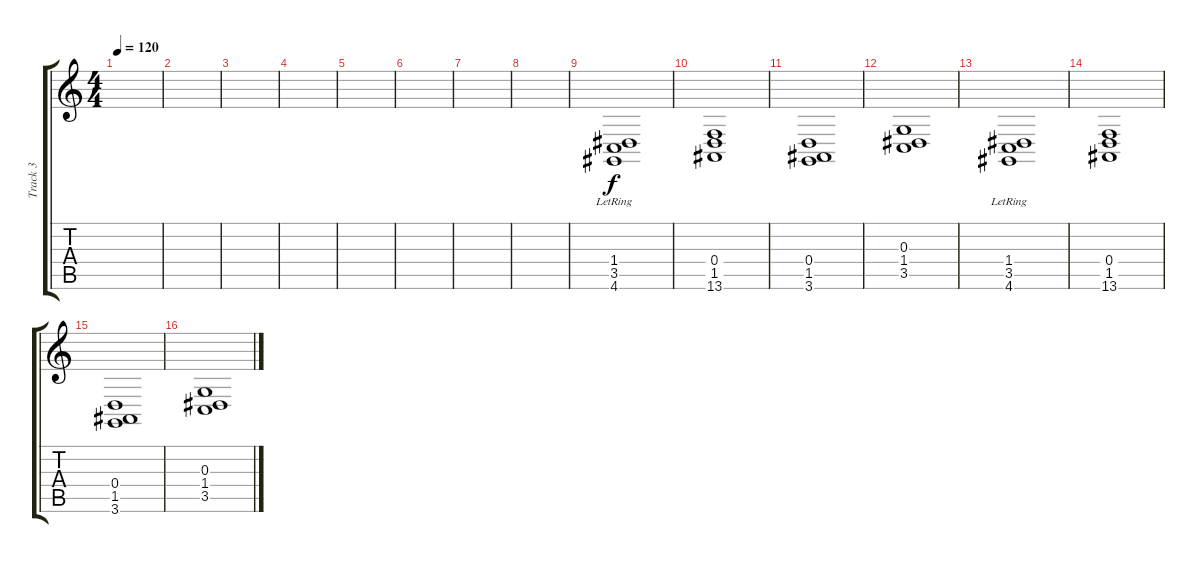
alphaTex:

\track ("Track 3" "Track 3") {instrument pad3polysynth}
\staff {score tabs}
\tuning (E4 B3 G3 D3 A2 E2) {hide}
\ts (4 4)
\tempo 120
\clef g2
\ks c
|
|
|
|
|
|
|
|
(1.4{lr} 3.5 4.6).1 |
(0.4 1.5 13.6).1 |
(0.4 1.5 3.6).1 |
(0.3 1.4 3.5).1 |
(1.4{lr} 3.5 4.6).1 |
(0.4 1.5 13.6).1 |
(0.4 1.5 3.6).1 |
(0.3 1.4 3.5).1
